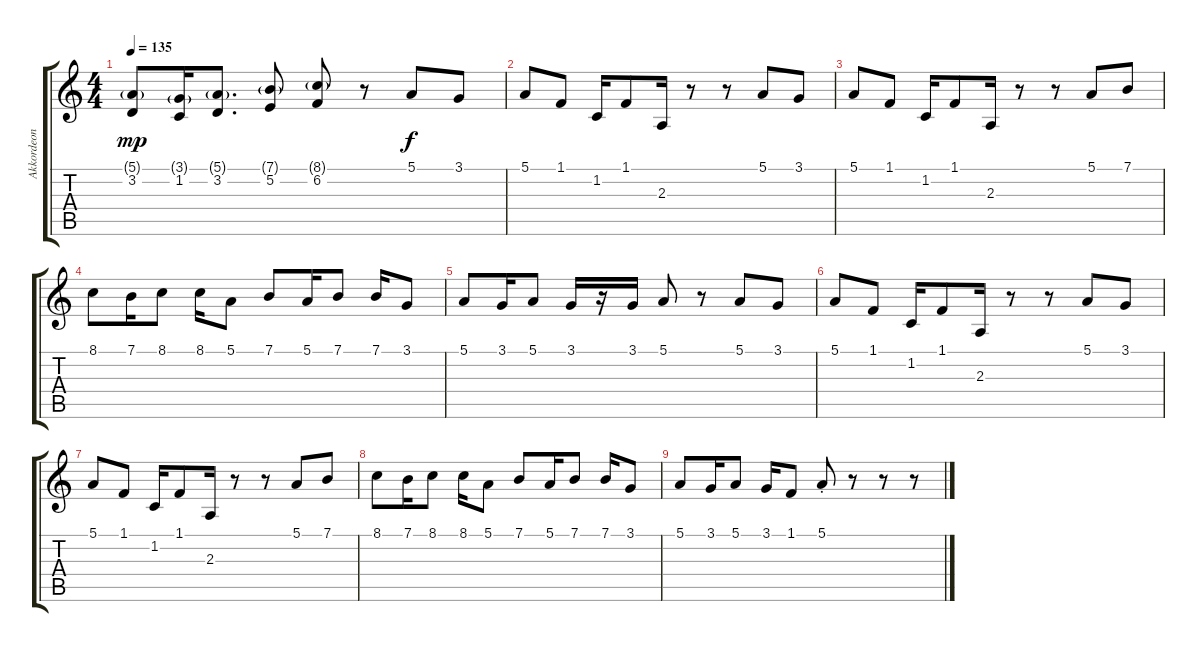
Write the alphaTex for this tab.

\track ("Akkordeon" "Akkordeon") {instrument accordion}
\staff {score tabs}
\tuning (E4 B3 G3 D3 A2 E2) {hide}
\ts (4 4)
\tempo 135
\clef g2
\ks c
(5.1{g} 3.2).8{dy mp} (3.1{g} 1.2).16 (5.1{g} 3.2).8{d} (7.1{g} 5.2).8 (8.1{g} 6.2).8 r.8 5.1.8{dy f} 3.1.8 |
5.1.8 1.1.8 1.2.16 1.1.8 2.3.16 r.8 r.8 5.1.8 3.1.8 |
5.1.8 1.1.8 1.2.16 1.1.8 2.3.16 r.8 r.8 5.1.8 7.1.8 |
8.1.8 7.1.16 8.1.8 8.1.16 5.1.8 7.1.8 5.1.16 7.1.8 7.1.16 3.1.8 |
5.1.8 3.1.16 5.1.8 3.1.16 r.16 3.1.16 5.1.8 r.8 5.1.8 3.1.8 |
5.1.8 1.1.8 1.2.16 1.1.8 2.3.16 r.8 r.8 5.1.8 3.1.8 |
5.1.8 1.1.8 1.2.16 1.1.8 2.3.16 r.8 r.8 5.1.8 7.1.8 |
8.1.8 7.1.16 8.1.8 8.1.16 5.1.8 7.1.8 5.1.16 7.1.8 7.1.16 3.1.8 |
5.1.8 3.1.16 5.1.8 3.1.16 1.1.8 5.1{st}.8 r.8 r.8 r.8
